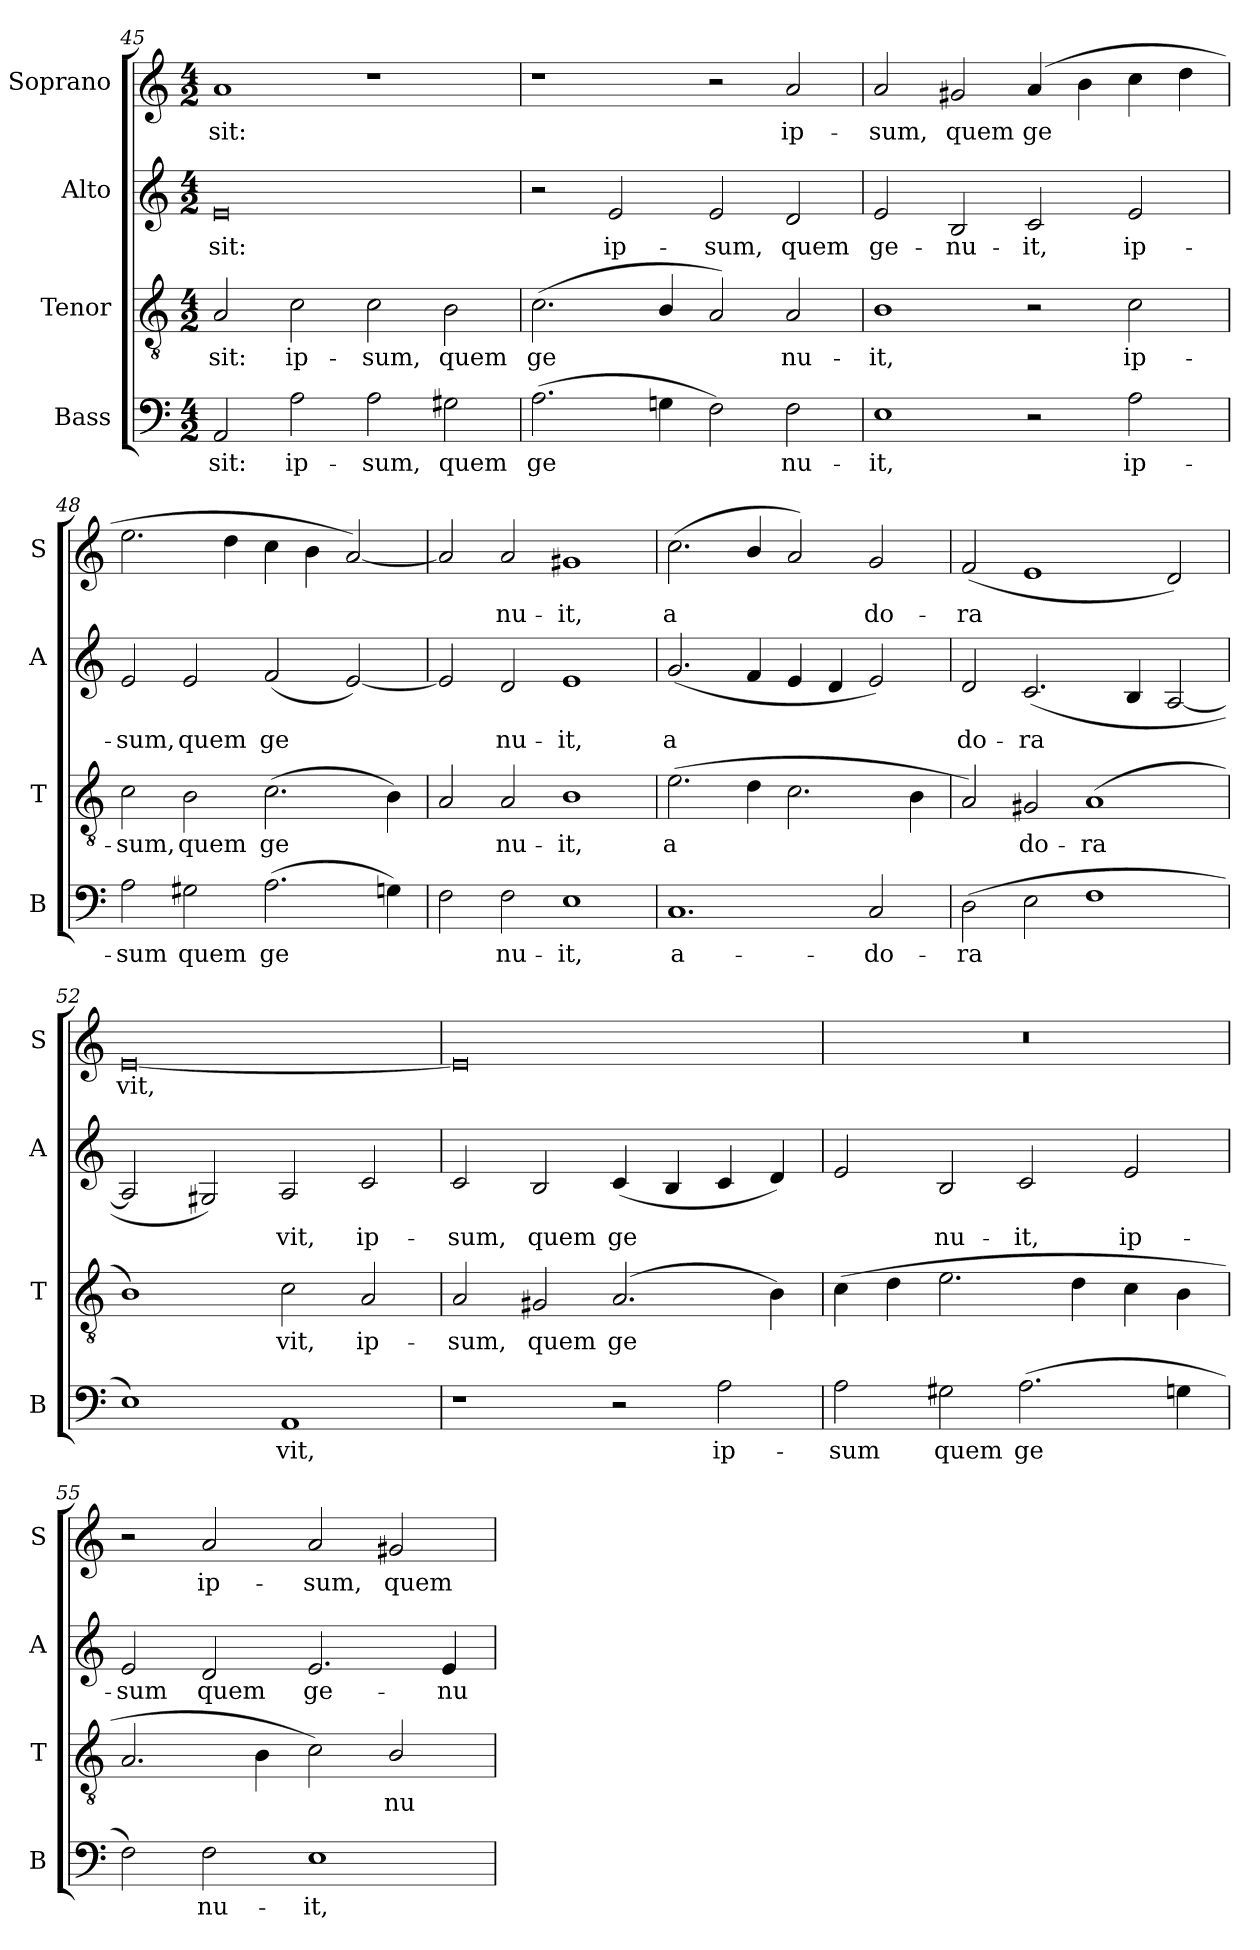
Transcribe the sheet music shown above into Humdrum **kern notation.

**kern	**text	**kern	**text	**kern	**text	**kern	**text
*part4	*part4	*part3	*part3	*part2	*part2	*part1	*part1
*staff4	*staff4	*staff3	*staff3	*staff2	*staff2	*staff1	*staff1
*I"Bass	*	*I"Tenor	*	*I"Alto	*	*I"Soprano	*
*I'B	*	*I'T	*	*I'A	*	*I'S	*
*clefF4	*	*clefGv2	*	*clefG2	*	*clefG2	*
*k[]	*	*k[]	*	*k[]	*	*k[]	*
*C:	*	*C:	*	*C:	*	*C:	*
*M4/2	*	*M4/2	*	*M4/2	*	*M4/2	*
=45	=45	=45	=45	=45	=45	=45	=45
!	!LO:LY:b	!	!LO:LY:b	!	!LO:LY:b	!	!LO:LY:b
2AA/	sit:	2A/	sit:	0e	sit:	1a	sit:
!	!LO:LY:b	!	!LO:LY:b	!	!	!	!
2A\	ip-	2c\	ip-	.	.	.	.
!	!LO:LY:b	!	!LO:LY:b	!	!	!	!
2A\	-sum,	2c\	-sum,	.	.	1r	.
!	!LO:LY:b	!	!LO:LY:b	!	!	!	!
2G#X\	quem	2B\	quem	.	.	.	.
=46	=46	=46	=46	=46	=46	=46	=46
!	!LO:LY:b	!	!LO:LY:b	!	!	!	!
(>2.A\	ge­	(<2.c\	ge­	2r	.	1r	.
!	!	!	!	!	!LO:LY:b	!	!
.	.	.	.	2e/	ip-	.	.
4Gni\	.	4B/	.	.	.	.	.
!	!	!	!	!	!LO:LY:b	!	!
2F\)	.	2A/)	.	2e/	-sum,	2r	.
!	!LO:LY:b	!	!LO:LY:b	!	!LO:LY:b	!	!LO:LY:b
2F\	nu-	2A/	nu-	2d/	quem	2a/	ip-
=47	=47	=47	=47	=47	=47	=47	=47
!	!LO:LY:b	!	!LO:LY:b	!	!LO:LY:b	!	!LO:LY:b
1E	-it,	1B	-it,	2e/	ge-	2a/	-sum,
!	!	!	!	!	!LO:LY:b	!	!LO:LY:b
.	.	.	.	2B/	-nu-	2g#X/	quem
!	!	!	!	!	!LO:LY:b	!	!LO:LY:b
2r	.	2r	.	2c/	-it,	(>4a/	ge­
.	.	.	.	.	.	4b\	.
!	!LO:LY:b	!	!LO:LY:b	!	!LO:LY:b	!	!
2A\	ip-	2c\	ip-	2e/	ip-	4cc\	.
.	.	.	.	.	.	4dd\	.
=48	=48	=48	=48	=48	=48	=48	=48
!	!LO:LY:b	!	!LO:LY:b	!	!LO:LY:b	!	!
2A\	-sum	2c\	-sum,	2e/	-sum,	2.ee\	.
!	!LO:LY:b	!	!LO:LY:b	!	!LO:LY:b	!	!
2G#X\	quem	2B\	quem	2e/	quem	.	.
.	.	.	.	.	.	4dd\	.
!	!LO:LY:b	!	!LO:LY:b	!	!LO:LY:b	!	!
(>2.A\	ge­	(>2.c\	ge­	(<2f/	ge­	4cc\	.
.	.	.	.	.	.	4b\	.
.	.	.	.	[2e/)	.	[2a/)	.
4Gn\)	.	4B\)	.	.	.	.	.
!!LO:PB:g=z
=49	=49	=49	=49	=49	=49	=49	=49
2F\	.	2A/	.	2e/]	.	2a/]	.
!	!LO:LY:b	!	!LO:LY:b	!	!LO:LY:b	!	!LO:LY:b
2F\	nu-	2A/	nu-	2d/	nu-	2a/	nu-
!	!LO:LY:b	!	!LO:LY:b	!	!LO:LY:b	!	!LO:LY:b
1E	-it,	1B	-it,	1e	-it,	1g#X	-it,
=50	=50	=50	=50	=50	=50	=50	=50
!	!LO:LY:b	!	!LO:LY:b	!	!LO:LY:b	!	!LO:LY:b
1.C	a-	(>2.e\	a­	(<2.g/	a­	(<2.cc\	a­
.	.	4d\	.	4f/	.	4b/	.
.	.	2.c\	.	4e/	.	2a/)	.
.	.	.	.	4d/	.	.	.
!	!LO:LY:b	!	!	!	!	!	!LO:LY:b
2C/	-do-	.	.	2e/)	.	2g/	do-
.	.	4B\	.	.	.	.	.
=51	=51	=51	=51	=51	=51	=51	=51
!	!LO:LY:b	!	!	!	!LO:LY:b	!	!LO:LY:b
(>2D\	-ra­	2A/)	.	2d/	do-	(<2f/	-ra­
!	!	!	!LO:LY:b	!	!LO:LY:b	!	!
2E\	.	2G#X/	do-	(<2.c/	-ra­	1e	.
!	!	!	!LO:LY:b	!	!	!	!
1F	.	(<1A	-ra­	.	.	.	.
.	.	.	.	4B/	.	.	.
.	.	.	.	[2A/	.	2d/)	.
=52	=52	=52	=52	=52	=52	=52	=52
!	!	!	!	!	!	!	!LO:LY:b
1E)	.	1B)	.	2A/]	.	[0e	vit,
.	.	.	.	2G#X/)	.	.	.
!	!LO:LY:b	!	!LO:LY:b	!	!LO:LY:b	!	!
1AA	vit,	2c\	vit,	2A/	vit,	.	.
!	!	!	!LO:LY:b	!	!LO:LY:b	!	!
.	.	2A/	ip-	2c/	ip-	.	.
=53	=53	=53	=53	=53	=53	=53	=53
!	!	!	!LO:LY:b	!	!LO:LY:b	!	!
1r	.	2A/	-sum,	2c/	-sum,	0e]	.
!	!	!	!LO:LY:b	!	!LO:LY:b	!	!
.	.	2G#X/	quem	2B/	quem	.	.
!	!	!	!LO:LY:b	!	!LO:LY:b	!	!
2r	.	(<2.A/	ge­	(<4c/	ge­	.	.
.	.	.	.	4B/	.	.	.
!	!LO:LY:b	!	!	!	!	!	!
2A\	ip-	.	.	4c/	.	.	.
.	.	4B\)	.	4d/)	.	.	.
!!LO:LB:g=z
=54	=54	=54	=54	=54	=54	=54	=54
!	!LO:LY:b	!	!	!	!	!	!
2A\	-sum	(>4c\	.	2e/	.	0r	.
.	.	4d\	.	.	.	.	.
!	!LO:LY:b	!	!	!	!LO:LY:b	!	!
2G#X\	quem	2.e\	.	2B/	nu-	.	.
!	!LO:LY:b	!	!	!	!LO:LY:b	!	!
(>2.A\	ge­	.	.	2c/	-it,	.	.
.	.	4d\	.	.	.	.	.
!	!	!	!	!	!LO:LY:b	!	!
.	.	4c\	.	2e/	ip-	.	.
4Gn\	.	4B\	.	.	.	.	.
=55	=55	=55	=55	=55	=55	=55	=55
!	!	!	!	!	!LO:LY:b	!	!
2F\)	.	2.A/	.	2e/	-sum	2r	.
!	!LO:LY:b	!	!	!	!LO:LY:b	!	!LO:LY:b
2F\	nu-	.	.	2d/	quem	2a/	ip-
.	.	4B\	.	.	.	.	.
!	!LO:LY:b	!	!	!	!LO:LY:b	!	!LO:LY:b
1E	-it,	2c\)	.	2.e/	ge-	2a/	-sum,
!	!	!	!LO:LY:b	!	!	!	!LO:LY:b
.	.	2B/	nu-	.	.	2g#X/	quem
!	!	!	!	!	!LO:LY:b	!	!
.	.	.	.	4e/	-nu-	.	.
=	=	=	=	=	=	=	=
*-	*-	*-	*-	*-	*-	*-	*-
